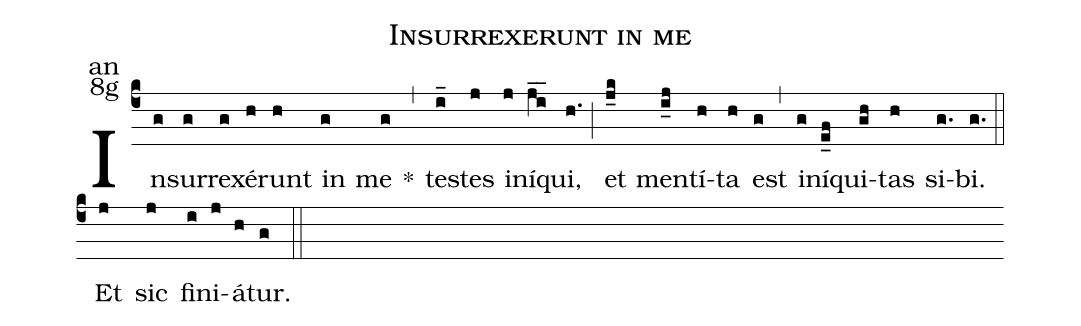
name:Insurrexerunt in me;
office-part:an;
mode:8g;
%%
(c4) In(g)sur(g)re(g)xé(h)runt(h) in(g) me(g) <sp>*</sp>(,) te(i_)stes(j) in(j)í(ji__)qui,(h.) (;) et(j_k) men(i_j)tí(h)ta(h) est(g) (,) in(g)í(e_f)qui(gh)tas(h) si(g.)bi.(g.) (::)
<eu> Et(j) sic(j) fi(i)ni(j)á(h)tur.(g) </eu> (::)
